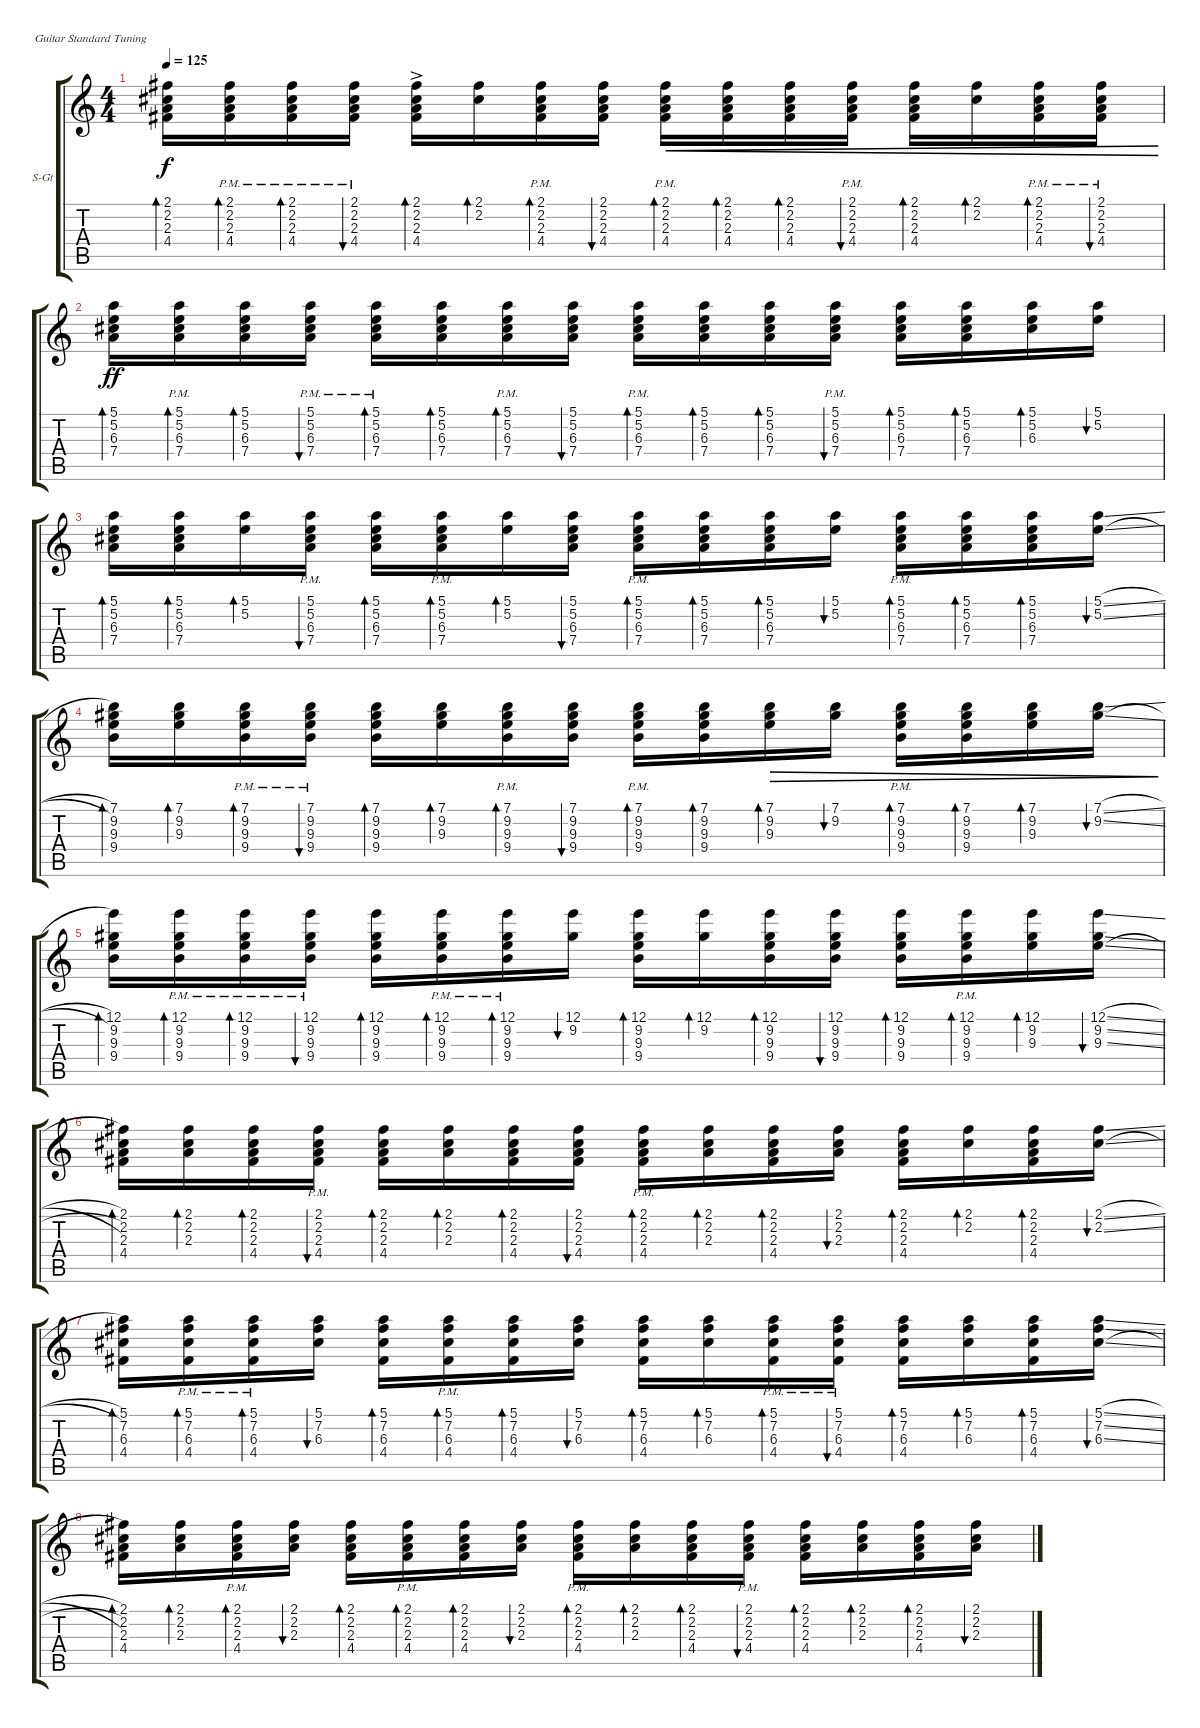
\bracketExtendMode groupsimilarinstruments
\firstSystemTrackNameOrientation horizontal
\otherSystemsTrackNameOrientation horizontal
\track ("Лидер Юрий Каспарян" "S-Gt") {instrument acousticguitarsteel}
\staff {score tabs}
\tuning (E4 B3 G3 D3 A2 E2)
\ts (4 4)
\tempo 125
\clef g2
\ks c
(2.1 2.2 2.3 4.4).16{bd 30 dy f} (2.1 2.2 2.3 4.4{pm}).16{bd 30} (2.1{pm} 2.2{pm} 2.3{pm} 4.4{pm}).16{bd 30} (2.1{pm} 2.2{pm} 2.3{pm} 4.4{pm}).16{bu 30} (2.1{ac} 2.2{ac} 2.3{ac} 4.4{ac}).16{bd 30} (2.1 2.2).16{bd 30} (2.1{pm} 2.2{pm} 2.3{pm} 4.4{pm}).16{bd 30} (2.1 2.2 2.3 4.4).16{bu 30} (2.1{pm} 2.2{pm} 2.3{pm} 4.4{pm}).16{bd 30 cre} (2.1 2.2 2.3 4.4).16{bd 30 cre} (2.1 2.2 2.3 4.4).16{bd 30 cre} (2.1{pm} 2.2{pm} 2.3{pm} 4.4{pm}).16{bu 30 cre} (2.1 2.2 2.3 4.4).16{bd 30 cre} (2.1 2.2).16{bd 30 cre} (2.1{pm} 2.2{pm} 2.3{pm} 4.4{pm}).16{bd 30 cre} (2.1{pm} 2.2{pm} 2.3{pm} 4.4{pm}).16{bu 30 cre} |
(5.1 5.2 6.3 7.4).16{bd 30 dy ff} (5.1 5.2 6.3{pm} 7.4{pm}).16{bd 30} (5.1 5.2 6.3 7.4).16{bd 30} (5.1{pm} 5.2{pm} 6.3{pm} 7.4{pm}).16{bu 30} (5.1{pm} 5.2{pm} 6.3{pm} 7.4{pm}).16{bd 30} (5.1 5.2 6.3 7.4).16{bd 30} (5.1{pm} 5.2{pm} 6.3{pm} 7.4{pm}).16{bd 30} (5.1 5.2 6.3 7.4).16{bu 30} (5.1{pm} 5.2{pm} 6.3{pm} 7.4{pm}).16{bd 30} (5.1 5.2 6.3 7.4).16{bd 30} (5.1 5.2 6.3 7.4).16{bd 30} (5.1{pm} 5.2{pm} 6.3{pm} 7.4{pm}).16{bu 30} (5.1 5.2 6.3 7.4).16{bd 30} (5.1 5.2 6.3 7.4).16{bd 30} (5.1 5.2 6.3).16{bd 30} (5.1 5.2).16{bu 30} |
(5.1 5.2 6.3 7.4).16{bd 30} (5.1 5.2 6.3 7.4).16{bd 30} (5.1 5.2).16{bd 30} (5.1{pm} 5.2{pm} 6.3{pm} 7.4{pm}).16{bu 30} (5.1 5.2 6.3 7.4).16{bd 30} (5.1{pm} 5.2{pm} 6.3{pm} 7.4{pm}).16{bd 30} (5.1 5.2).16{bd 30} (5.1 5.2 6.3 7.4).16{bu 30} (5.1{pm} 5.2{pm} 6.3{pm} 7.4{pm}).16{bd 30} (5.1 5.2 6.3 7.4).16{bd 30} (5.1 5.2 6.3 7.4).16{bd 30} (5.1 5.2).16{bu 30} (5.1{pm} 5.2{pm} 6.3{pm} 7.4{pm}).16{bd 30} (5.1 5.2 6.3 7.4).16{bd 30} (5.1 5.2 6.3 7.4).16{bd 30} (5.1{sl} 5.2{sl}).16{bu 30} |
(7.1 9.2 9.3 9.4).16{bd 30} (7.1 9.2 9.3).16{bd 30} (7.1{pm} 9.2{pm} 9.3{pm} 9.4{pm}).16{bd 30} (7.1{pm} 9.2{pm} 9.3{pm} 9.4{pm}).16{bu 30} (7.1 9.2 9.3 9.4).16{bd 30} (7.1 9.2 9.3).16{bd 30} (7.1{pm} 9.2{pm} 9.3{pm} 9.4{pm}).16{bd 30} (7.1 9.2 9.3 9.4).16{bu 30} (7.1{pm} 9.2{pm} 9.3{pm} 9.4{pm}).16{bd 30} (7.1 9.2 9.3 9.4).16{bd 30} (7.1 9.2 9.3).16{bd 30 dec} (7.1 9.2).16{bu 30 dec} (7.1{pm} 9.2{pm} 9.3{pm} 9.4{pm}).16{bd 30 dec} (7.1 9.2 9.3 9.4).16{bd 30 dec} (7.1 9.2 9.3).16{bd 30 dec} (7.1{sl} 9.2{sl}).16{bu 30 dec} |
(12.1 9.2 9.3 9.4).16{bd 30} (12.1{pm} 9.2{pm} 9.3{pm} 9.4{pm}).16{bd 30} (12.1{pm} 9.2{pm} 9.3{pm} 9.4{pm}).16{bd 30} (12.1{pm} 9.2{pm} 9.3{pm} 9.4{pm}).16{bu 30} (12.1 9.2 9.3 9.4).16{bd 30} (12.1{pm} 9.2{pm} 9.3{pm} 9.4{pm}).16{bd 30} (12.1{pm} 9.2{pm} 9.3{pm} 9.4{pm}).16{bd 30} (12.1 9.2).16{bu 30} (12.1 9.2 9.3 9.4).16{bd 30} (12.1 9.2).16{bd 30} (12.1 9.2 9.3 9.4).16{bd 30} (12.1 9.2 9.3 9.4).16{bu 30} (12.1 9.2 9.3 9.4).16{bd 30} (12.1{pm} 9.2{pm} 9.3{pm} 9.4{pm}).16{bd 30} (12.1 9.2 9.3).16{bd 30} (12.1{sl} 9.2{sl} 9.3{sl}).16{bu 30} |
(2.1 2.2 2.3 4.4).16{bd 30} (2.1 2.2 2.3).16{bd 30} (2.1 2.2 2.3 4.4).16{bd 30} (2.1{pm} 2.2{pm} 2.3{pm} 4.4{pm}).16{bu 30} (2.1 2.2 2.3 4.4).16{bd 30} (2.1 2.2 2.3).16{bd 30} (2.1 2.2 2.3 4.4).16{bd 30} (2.1 2.2 2.3 4.4).16{bu 30} (2.1{pm} 2.2{pm} 2.3{pm} 4.4{pm}).16{bd 30} (2.1 2.2 2.3).16{bd 30} (2.1 2.2 2.3 4.4).16{bd 30} (2.1 2.2 2.3).16{bu 30} (2.1 2.2 2.3 4.4).16{bd 30} (2.1 2.2).16{bd 30} (2.1 2.2 2.3 4.4).16{bd 30} (2.1{sl} 2.2{sl}).16{bu 30} |
(5.1 7.2 6.3 4.4).16{bd 30} (5.1{pm} 7.2{pm} 6.3{pm} 4.4{pm}).16{bd 30} (5.1{pm} 7.2{pm} 6.3{pm} 4.4{pm}).16{bd 30} (5.1 7.2 6.3).16{bu 30} (5.1 7.2 6.3 4.4).16{bd 30} (5.1{pm} 7.2{pm} 6.3{pm} 4.4{pm}).16{bd 30} (5.1 7.2 6.3 4.4).16{bd 30} (5.1 7.2 6.3).16{bu 30} (5.1 7.2 6.3 4.4).16{bd 30} (5.1 7.2 6.3).16{bd 30} (5.1{pm} 7.2{pm} 6.3{pm} 4.4{pm}).16{bd 30} (5.1{pm} 7.2{pm} 6.3{pm} 4.4{pm}).16{bu 30} (5.1 7.2 6.3 4.4).16{bd 30} (5.1 7.2 6.3).16{bd 30} (5.1 7.2 6.3 4.4).16{bd 30} (5.1{sl} 7.2{sl} 6.3{sl}).16{bu 30} |
(2.1 2.2 2.3 4.4).16{bd 30} (2.1 2.2 2.3).16{bd 30} (2.1{pm} 2.2{pm} 2.3{pm} 4.4{pm}).16{bd 30} (2.1 2.2 2.3).16{bu 30} (2.1 2.2 2.3 4.4).16{bd 30} (2.1{pm} 2.2{pm} 2.3{pm} 4.4{pm}).16{bd 30} (2.1 2.2 2.3 4.4).16{bd 30} (2.1 2.2 2.3).16{bu 30} (2.1{pm} 2.2{pm} 2.3{pm} 4.4{pm}).16{bd 30} (2.1 2.2 2.3).16{bd 30} (2.1 2.2 2.3 4.4).16{bd 30} (2.1{pm} 2.2{pm} 2.3{pm} 4.4{pm}).16{bu 30} (2.1 2.2 2.3 4.4).16{bd 30} (2.1 2.2 2.3).16{bd 30} (2.1 2.2 2.3 4.4).16{bd 30} (2.1 2.2 2.3).16{bu 30}
